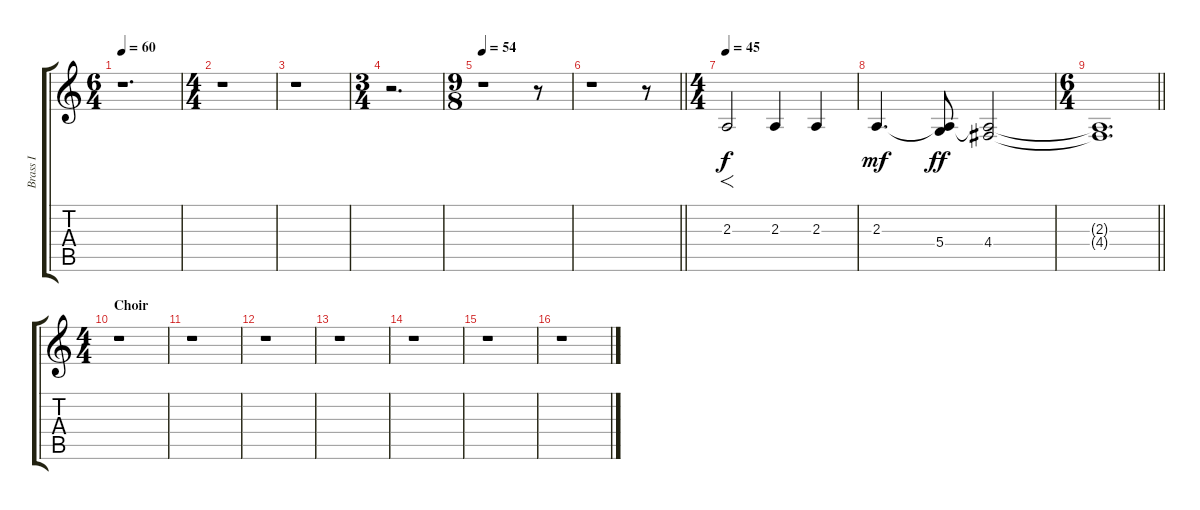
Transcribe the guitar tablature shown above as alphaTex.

\track ("Brass I" "Brass I") {instrument frenchhorn}
\staff {score tabs}
\tuning (E4 B3 G3 D3 A2 E2) {hide}
\ts (6 4)
\tempo 60
\clef g2
\ks c
r.1{d dy f instrument frenchhorn} |
\ts (4 4)
r.1 |
r.1 |
\ts (3 4)
r.2{d} |
\ts (9 8)
\tempo 54
r.1 r.8 |
\barLineRight lightlight
r.1 r.8 |
\ts (4 4)
\section ("" "")
\tempo 45
2.3.2{f} 2.3.4 2.3.4 |
2.3.4{d dy mf} (2.3{t} 5.4).8{dy ff} (2.3{t} 4.4).2 |
\ts (6 4)
\barLineRight lightlight
(2.3{t} 4.4{t}).1{d volume 4} |
\ts (4 4)
\section ("" "Choir")
r.1 |
r.1 |
r.1 |
r.1 |
r.1 |
r.1 |
r.1
